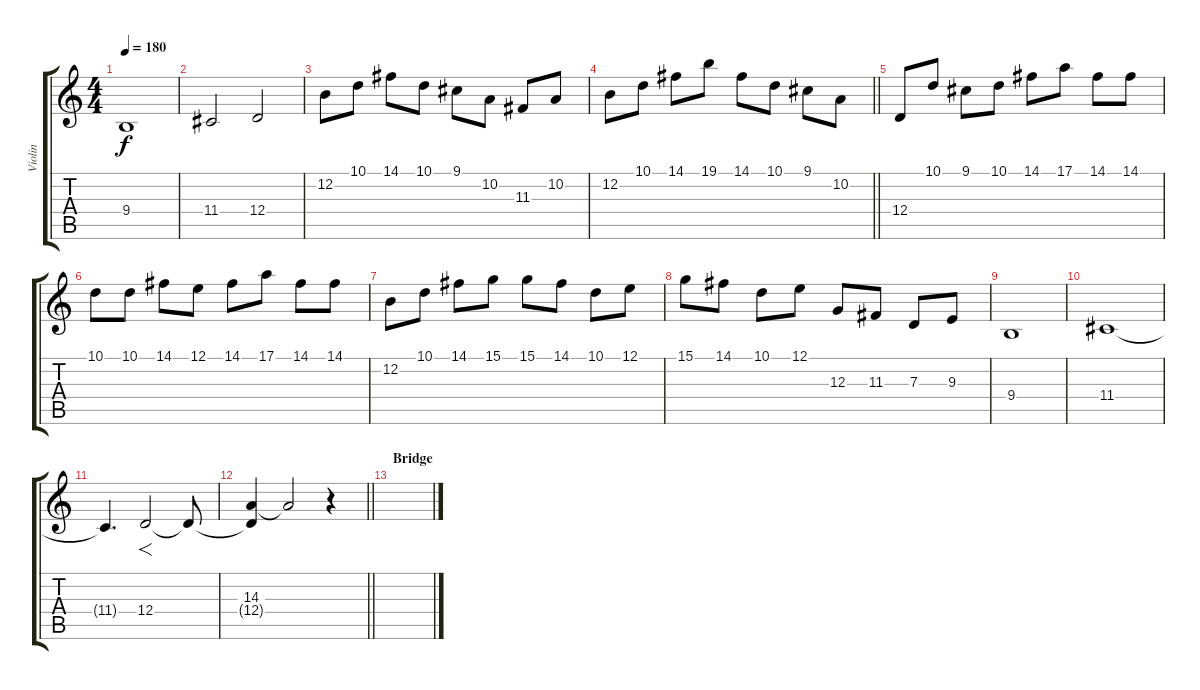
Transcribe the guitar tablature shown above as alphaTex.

\track ("Violin" "Violin") {instrument violin}
\staff {score tabs}
\tuning (E4 B3 G3 D3 A2 E2) {hide}
\ts (4 4)
\tempo 180
\clef g2
\ks c
9.4.1{dy f} |
11.4.2 12.4.2 |
12.2.8 10.1.8 14.1.8 10.1.8 9.1.8 10.2.8 11.3.8 10.2.8 |
\barLineRight lightlight
12.2.8 10.1.8 14.1.8 19.1.8 14.1.8 10.1.8 9.1.8 10.2.8 |
12.4.8 10.1.8 9.1.8 10.1.8 14.1.8 17.1.8 14.1.8 14.1.8 |
10.1.8 10.1.8 14.1.8 12.1.8 14.1.8 17.1.8 14.1.8 14.1.8 |
12.2.8 10.1.8 14.1.8 15.1.8 15.1.8 14.1.8 10.1.8 12.1.8 |
15.1.8 14.1.8 10.1.8 12.1.8 12.3.8 11.3.8 7.3.8 9.3.8 |
9.4.1 |
11.4.1 |
11.4{t}.4{d} 12.4.2{f} 12.4{t}.8 |
\barLineRight lightlight
(14.3 12.4{t}).4 14.3{t}.2 r.4 |
\section ("" "Bridge")
